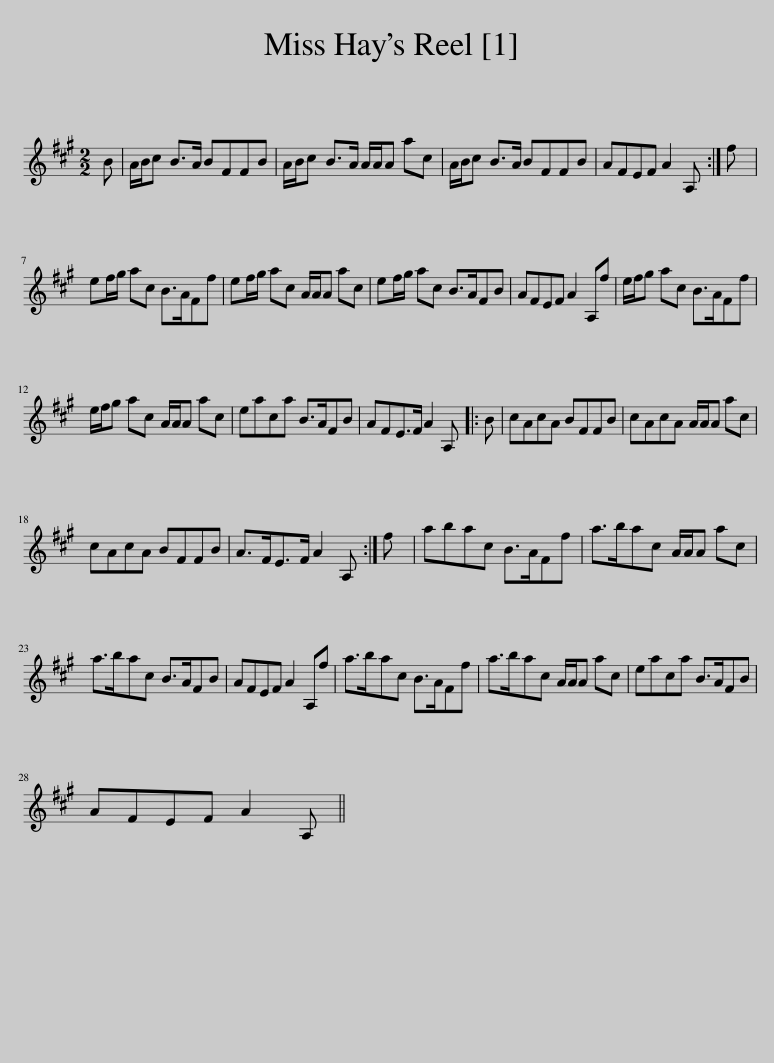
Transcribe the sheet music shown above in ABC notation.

X:1
L:1/8
M:2/2
I:linebreak $
K:A
V:1 treble
V:1
 B | A/B/c B>A BFFB | A/B/c B>A A/A/A ac | A/B/c B>A BFFB | AFEF A2 A, :| %5
 f |$ ef/g/ ac B>AFf | ef/g/ ac A/A/A ac | ef/g/ ac B>AFB | AFEF A2 A,f | %10
 e/f/g ac B>AFf |$ e/f/g ac A/A/A ac | eaca B>AFB | AFE>F A2 A, |: B | %15
 cAcA BFFB | cAcA A/A/A ac |$ cAcA BFFB | A>FE>F A2 A, :| f | %20
 abac B>AFf | a>bac A/A/A ac |$ a>bac B>AFB | AFEF A2 A,f | a>bac B>AFf | %25
 a>bac A/A/A ac | eaca B>AFB |$ AFEF A2 A, || %28
